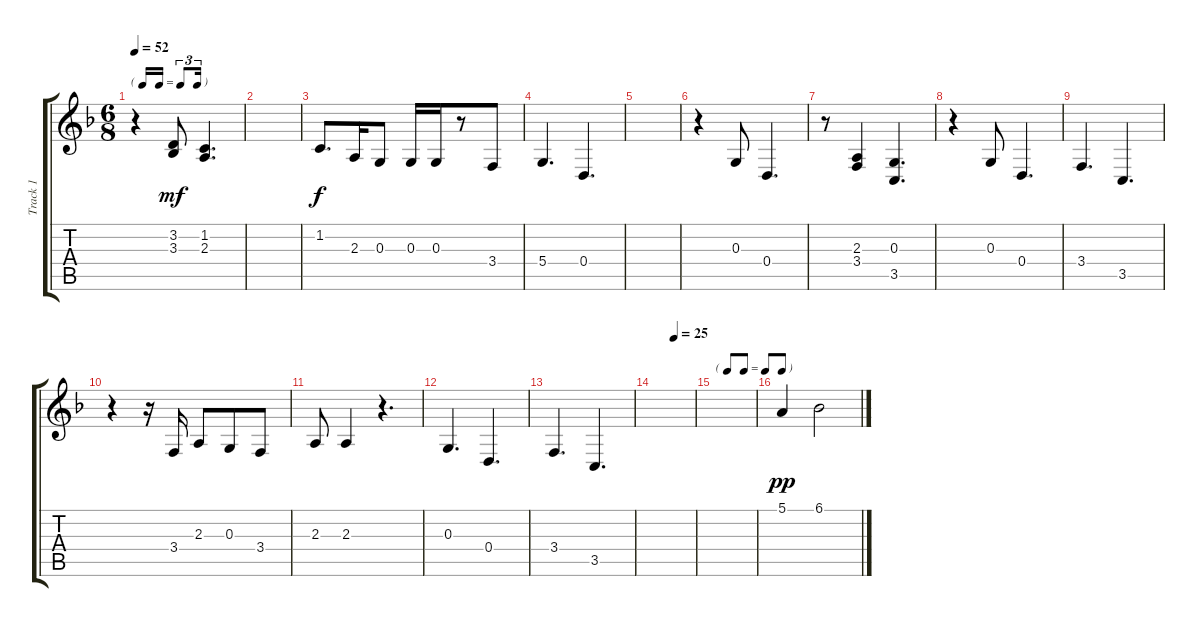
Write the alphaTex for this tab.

\track ("Track 1" "Track 1") {instrument tenorsax}
\staff {score tabs}
\tuning (E4 B3 G3 D3 A2 E2) {hide}
\ts (6 8)
\tf triplet16th
\tempo 52
\clef g2
\ks f
r.4{dy mf} (3.2 3.3).8 (1.2 2.3).4{d} |
|
1.2.8{d dy f} 2.3.16 0.3.8 0.3.16 0.3.16 r.8 3.4.8 |
5.4.4{d} 0.4.4{d} |
|
r.4 0.3.8 0.4.4{d} |
r.8 (2.3 3.4).4 (0.3 3.5).4{d} |
r.4 0.3.8 0.4.4{d} |
3.4.4{d} 3.5.4{d} |
r.4 r.16 3.4.16 2.3.8 0.3.8 3.4.8 |
2.3.8 2.3.4 r.4{d} |
0.3.4{d} 0.4.4{d} |
3.4.4{d} 3.5.4{d} |
\tempo (25 0.5)
|
\tf none
|
5.1.4{dy pp} 6.1.2
